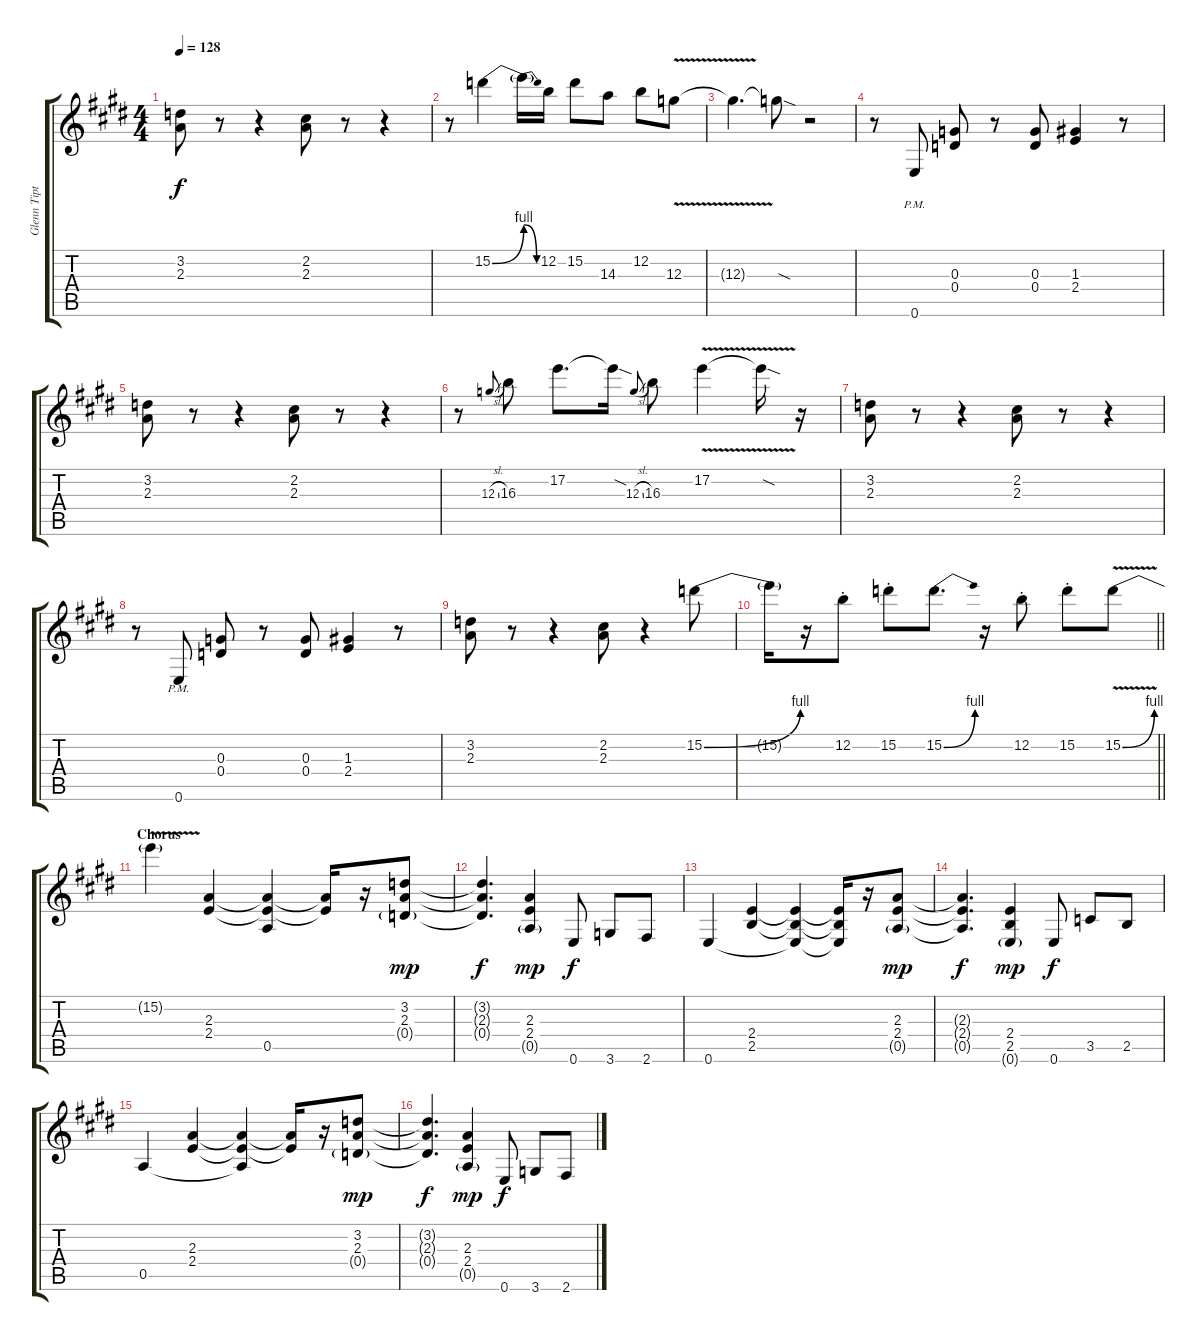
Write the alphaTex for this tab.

\track ("Glenn Tipton" "Glenn Tipt") {instrument overdrivenguitar}
\staff {score tabs}
\tuning (E4 B3 G3 D3 A2 E2) {hide}
\ts (4 4)
\tempo 128
\clef g2
\ks e
(3.2 2.3).8{dy f} r.8 r.4 (2.2 2.3).8 r.8 r.4 |
r.8 15.2{be (bend 0 0 60 4)}.4 15.2{be (release 0 4 60 0) t}.16 12.2.16 15.2.8 14.3.8 12.2.8 12.3{v}.8 |
12.3{t}.4{d} 12.3{sod t}.8 r.2 |
r.8 0.6{pm}.8 (0.3 0.4).8 r.8 (0.3 0.4).8 (1.3 2.4).4 r.8 |
(3.2 2.3).8 r.8 r.4 (2.2 2.3).8 r.8 r.4 |
r.8 12.3{sl}.8{gr onbeat} 16.3.8 17.2.8{d} 17.2{sod t}.16 12.3{sl}.8{gr onbeat} 16.3.8 17.2{v}.4 17.2{sod t}.16 r.16 |
(3.2 2.3).8 r.8 r.4 (2.2 2.3).8 r.8 r.4 |
r.8 0.6{pm}.8 (0.3 0.4).8 r.8 (0.3 0.4).8 (1.3 2.4).4 r.8 |
(3.2 2.3).8 r.8 r.4 (2.2 2.3).8 r.4 15.2{be (bend 0 0 60 4)}.8 |
\barLineRight lightlight
15.2{t}.16 r.16 12.2{st}.8 15.2{st}.8 15.2{be (bend 0 0 60 4)}.8{d} r.16 12.2{st}.8 15.2{st}.8 15.2{be (bend 0 0 60 4) v}.8 |
\section ("" "Chorus")
15.2{t}.4 (2.3 2.4).4 (2.3{t} 2.4{t} 0.5).4 (2.3{t} 2.4{t}).16 r.16 (3.2 2.3 0.4{g}).8{dy mp} |
(3.2{t} 2.3{t} 0.4{t}).4{d dy f} (2.3 2.4 0.5{g}).4{dy mp} 0.6.8{dy f} 3.6.8 2.6.8 |
0.6.4 (2.4 2.5).4 (2.4{t} 2.5{t} 0.6{t}).4 (2.4{t} 2.5{t} 0.6{t}).16 r.16 (2.3 2.4 0.5{g}).8{dy mp} |
(2.3{t} 2.4{t} 0.5{t}).4{d dy f} (2.4 2.5 0.6{g}).4{dy mp} 0.6.8{dy f} 3.5.8 2.5.8 |
0.5.4 (2.3 2.4).4 (2.3{t} 2.4{t} 0.5{t}).4 (2.3{t} 2.4{t}).16 r.16 (3.2 2.3 0.4{g}).8{dy mp} |
(3.2{t} 2.3{t} 0.4{t}).4{d dy f} (2.3 2.4 0.5{g}).4{dy mp} 0.6.8{dy f} 3.6.8 2.6.8
